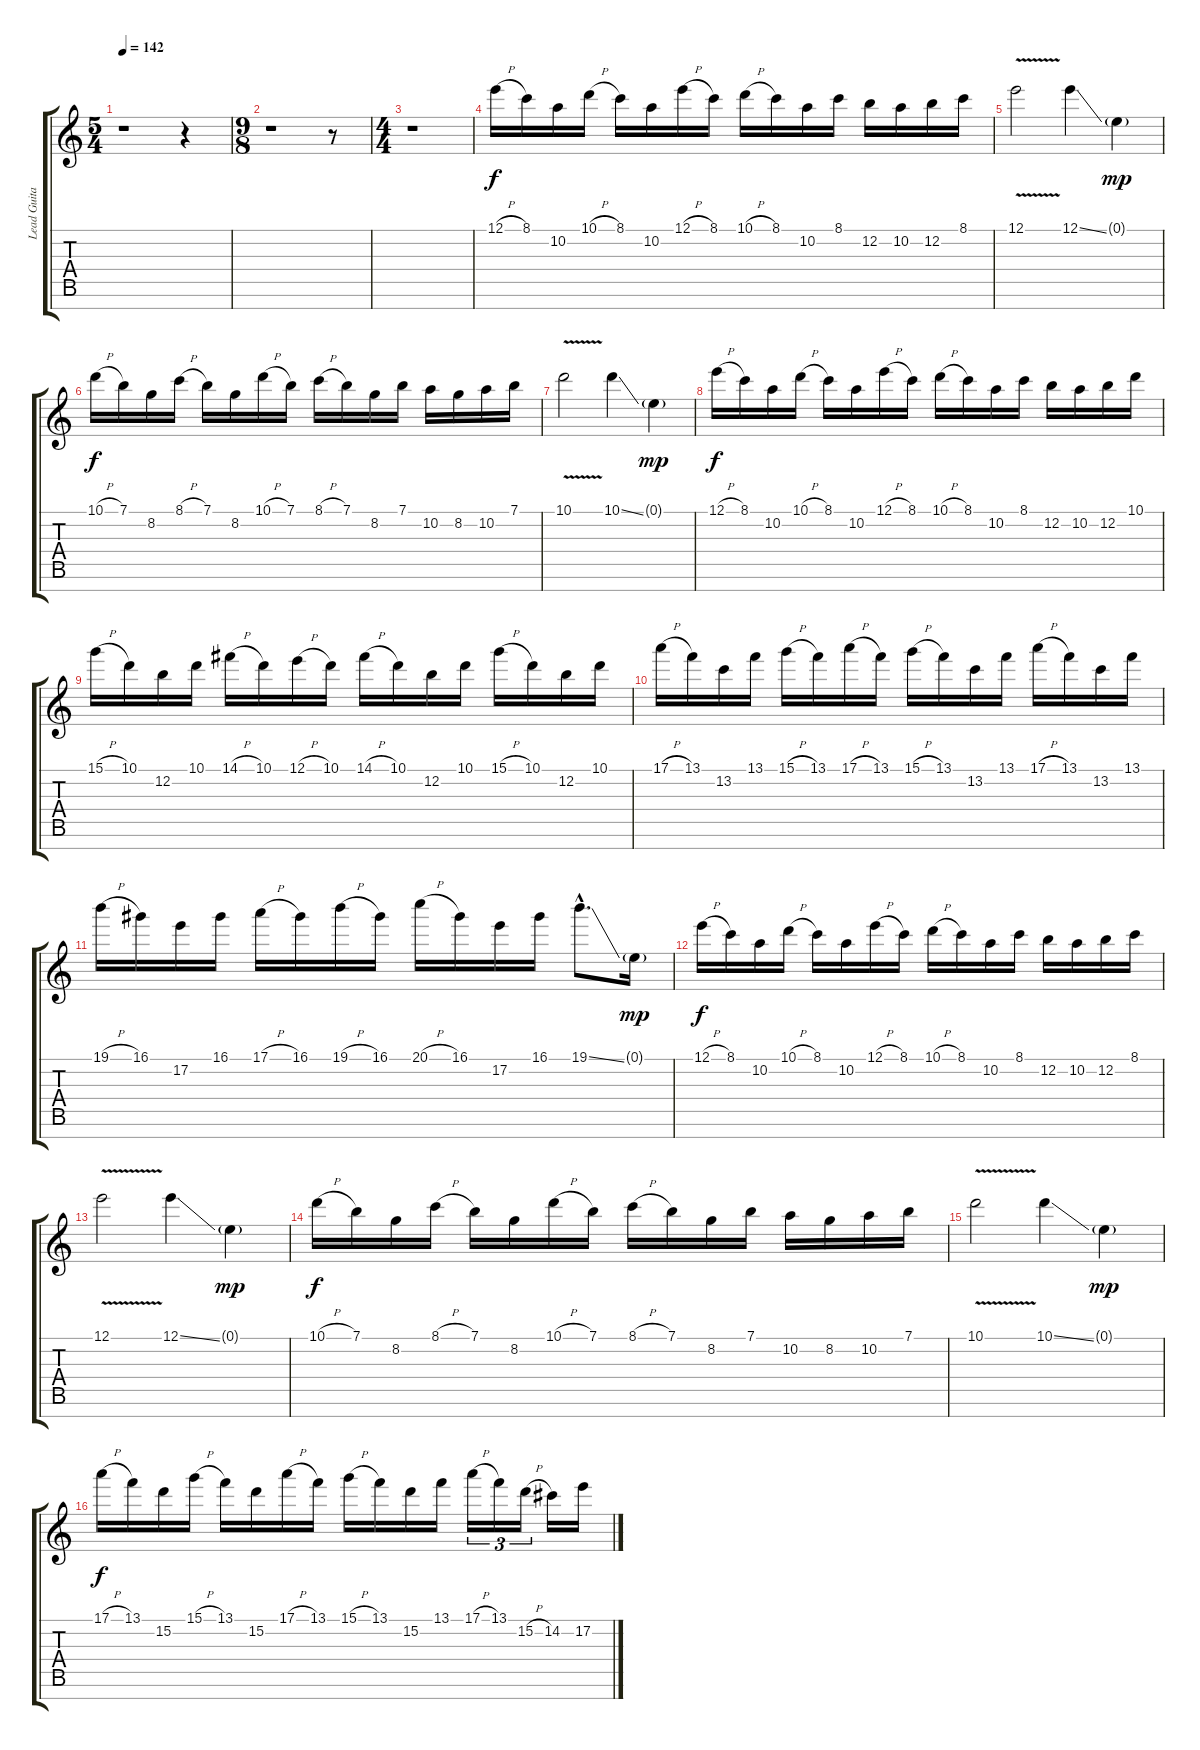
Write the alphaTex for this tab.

\track ("Lead Guitar" "Lead Guita") {instrument distortionguitar}
\staff {score tabs}
\tuning (E4 B3 G3 D3 A2 E2 B1) {hide}
\ts (5 4)
\tempo 142
\clef g2
\ks c
r.1{dy f} r.4 |
\ts (9 8)
r.1 r.8 |
\ts (4 4)
r.1 |
12.1{h}.16 8.1.16 10.2.16 10.1{h}.16 8.1.16 10.2.16 12.1{h}.16 8.1.16 10.1{h}.16 8.1.16 10.2.16 8.1.16 12.2.16 10.2.16 12.2.16 8.1.16 |
12.1{v}.2 12.1{ss}.4 0.1{g}.4{dy mp} |
10.1{h}.16{dy f} 7.1.16 8.2.16 8.1{h}.16 7.1.16 8.2.16 10.1{h}.16 7.1.16 8.1{h}.16 7.1.16 8.2.16 7.1.16 10.2.16 8.2.16 10.2.16 7.1.16 |
10.1{v}.2 10.1{ss}.4 0.1{g}.4{dy mp} |
12.1{h}.16{dy f} 8.1.16 10.2.16 10.1{h}.16 8.1.16 10.2.16 12.1{h}.16 8.1.16 10.1{h}.16 8.1.16 10.2.16 8.1.16 12.2.16 10.2.16 12.2.16 10.1.16 |
15.1{h}.16 10.1.16 12.2.16 10.1.16 14.1{h}.16 10.1.16 12.1{h}.16 10.1.16 14.1{h}.16 10.1.16 12.2.16 10.1.16 15.1{h}.16 10.1.16 12.2.16 10.1.16 |
17.1{h}.16 13.1.16 13.2.16 13.1.16 15.1{h}.16 13.1.16 17.1{h}.16 13.1.16 15.1{h}.16 13.1.16 13.2.16 13.1.16 17.1{h}.16 13.1.16 13.2.16 13.1.16 |
19.1{h}.16 16.1.16 17.2.16 16.1.16 17.1{h}.16 16.1.16 19.1{h}.16 16.1.16 20.1{h}.16 16.1.16 17.2.16 16.1.16 19.1{ss hac}.8{d} 0.1{g}.16{dy mp} |
12.1{h}.16{dy f} 8.1.16 10.2.16 10.1{h}.16 8.1.16 10.2.16 12.1{h}.16 8.1.16 10.1{h}.16 8.1.16 10.2.16 8.1.16 12.2.16 10.2.16 12.2.16 8.1.16 |
12.1{v}.2 12.1{ss}.4 0.1{g}.4{dy mp} |
10.1{h}.16{dy f} 7.1.16 8.2.16 8.1{h}.16 7.1.16 8.2.16 10.1{h}.16 7.1.16 8.1{h}.16 7.1.16 8.2.16 7.1.16 10.2.16 8.2.16 10.2.16 7.1.16 |
10.1{v}.2 10.1{ss}.4 0.1{g}.4{dy mp} |
17.1{h}.16{dy f} 13.1.16 15.2.16 15.1{h}.16 13.1.16 15.2.16 17.1{h}.16 13.1.16 15.1{h}.16 13.1.16 15.2.16 13.1.16 17.1{h}.16{tu (3 2)} 13.1.16{tu (3 2)} 15.2{h}.16{tu (3 2)} 14.2.16 17.2.16
